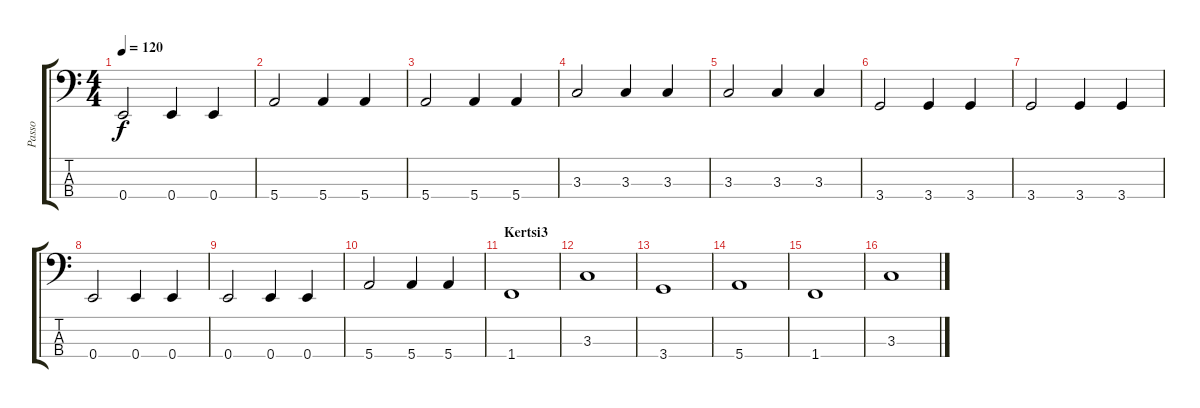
\track ("Passo" "Passo") {instrument electricbassfinger}
\staff {score tabs}
\tuning (G2 D2 A1 E1) {hide}
\ts (4 4)
\tempo 120
\clef f4
\ks c
0.4.2{dy f} 0.4.4 0.4.4 |
5.4.2 5.4.4 5.4.4 |
5.4.2 5.4.4 5.4.4 |
3.3.2 3.3.4 3.3.4 |
3.3.2 3.3.4 3.3.4 |
3.4.2 3.4.4 3.4.4 |
3.4.2 3.4.4 3.4.4 |
0.4.2 0.4.4 0.4.4 |
0.4.2 0.4.4 0.4.4 |
5.4.2 5.4.4 5.4.4 |
\section ("" "Kertsi3")
1.4.1 |
3.3.1 |
3.4.1 |
5.4.1 |
1.4.1 |
3.3.1
